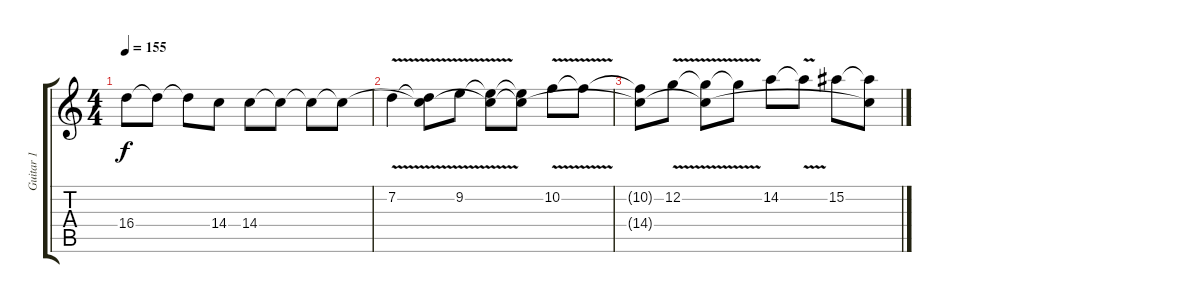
\track ("Guitar 1" "Guitar 1") {instrument distortionguitar}
\staff {score tabs}
\tuning (C4 G3 Eb3 Bb2 F2 C2) {hide}
\ts (4 4)
\tempo 155
\clef g2
\ks c
16.4.8{dy f} 16.4{t}.8 16.4{t}.8 14.4.8 14.4.8 14.4{t}.8 14.4{t}.8 14.4{t}.8 |
7.2{v}.4 (7.2{t} 14.4{t}).8 9.2{v}.8 (9.2{t} 14.4{t}).8 (9.2{t} 14.4{t}).8 10.2{v}.8 10.2{t}.8 |
(10.2{t} 14.4{t}).8 12.2{v}.8 (12.2{t} 14.4{t}).8 12.2{v t}.8 14.2.8 14.2{v t}.8 15.2.8 (15.2{t} 14.4{t}).8
